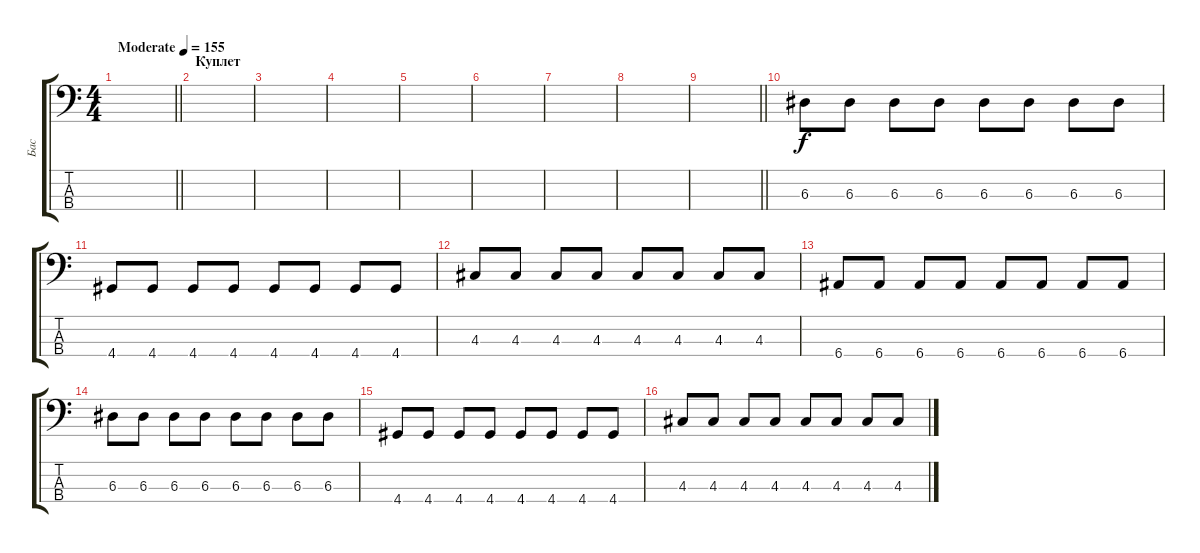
\track ("Бас" "Бас") {instrument electricbassfinger}
\staff {score tabs}
\tuning (G2 D2 A1 E1) {hide}
\ts (4 4)
\tempo (155 "Moderate")
\clef f4
\barLineRight lightlight
\ks c
|
\section ("" "Куплет")
|
|
|
|
|
|
|
\barLineRight lightlight
|
\section ("" " ")
6.3.8 6.3.8 6.3.8 6.3.8 6.3.8 6.3.8 6.3.8 6.3.8 |
4.4.8 4.4.8 4.4.8 4.4.8 4.4.8 4.4.8 4.4.8 4.4.8 |
4.3.8 4.3.8 4.3.8 4.3.8 4.3.8 4.3.8 4.3.8 4.3.8 |
6.4.8 6.4.8 6.4.8 6.4.8 6.4.8 6.4.8 6.4.8 6.4.8 |
6.3.8 6.3.8 6.3.8 6.3.8 6.3.8 6.3.8 6.3.8 6.3.8 |
4.4.8 4.4.8 4.4.8 4.4.8 4.4.8 4.4.8 4.4.8 4.4.8 |
4.3.8 4.3.8 4.3.8 4.3.8 4.3.8 4.3.8 4.3.8 4.3.8
